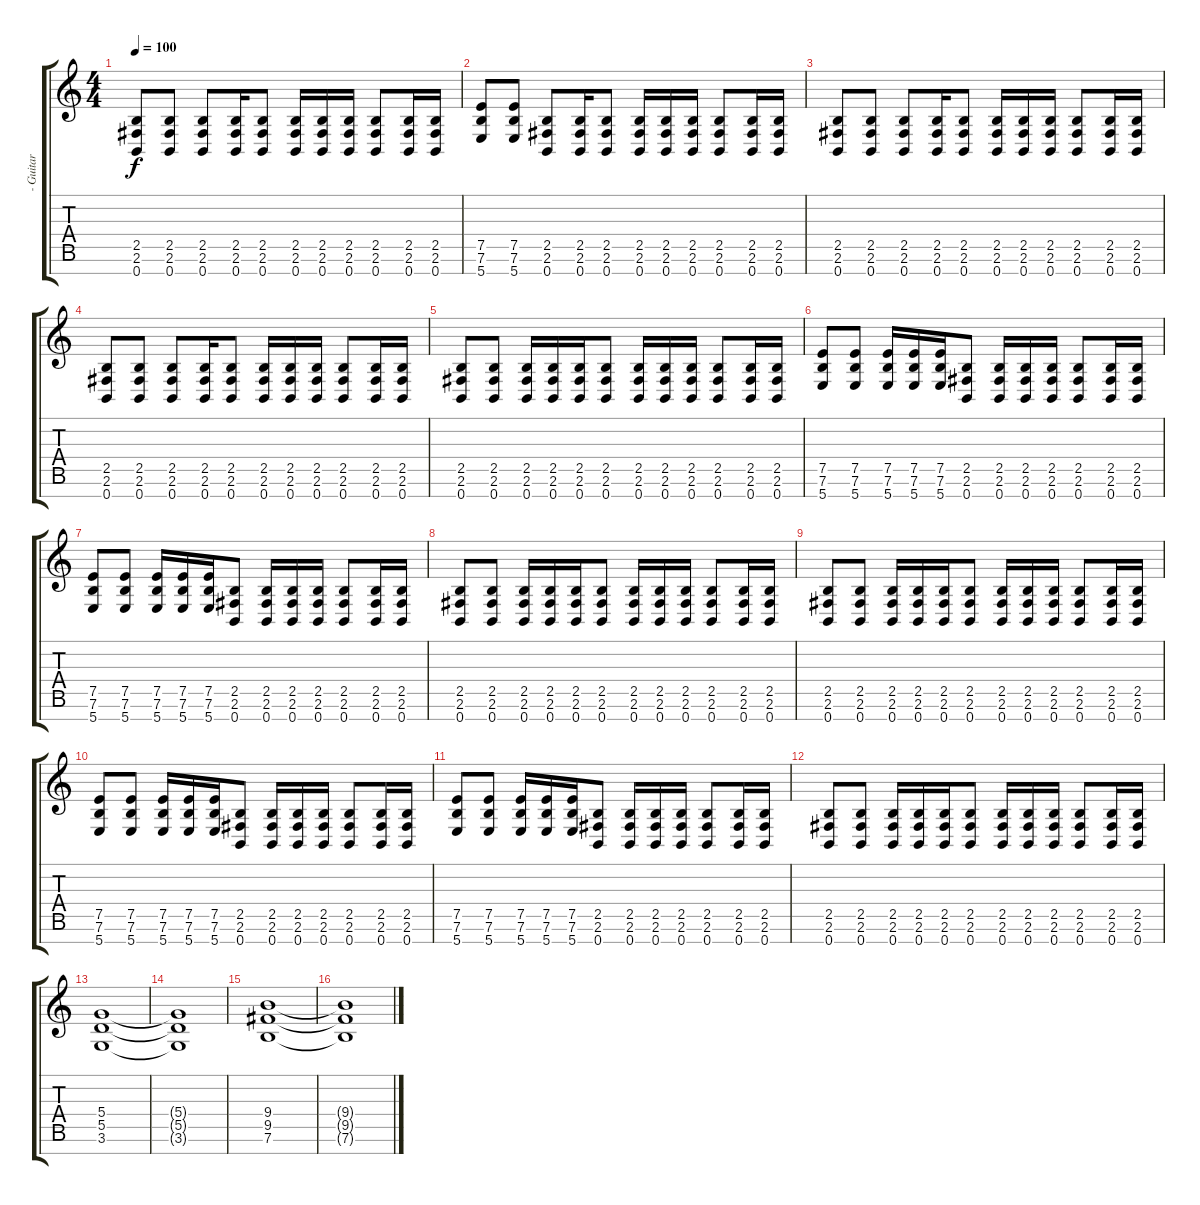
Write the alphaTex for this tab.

\track ("- Guitar" "- Guitar") {instrument overdrivenguitar}
\staff {score tabs}
\tuning (E4 B3 G3 D3 A2 E2 B1) {hide}
\ts (4 4)
\tempo 100
\clef g2
\ks c
(2.5 2.6 0.7).8{dy f} (2.5 2.6 0.7).8 (2.5 2.6 0.7).8 (2.5 2.6 0.7).16 (2.5 2.6 0.7).8 (2.5 2.6 0.7).16 (2.5 2.6 0.7).16 (2.5 2.6 0.7).16 (2.5 2.6 0.7).8 (2.5 2.6 0.7).16 (2.5 2.6 0.7).16 |
(7.5 7.6 5.7).8 (7.5 7.6 5.7).8 (2.5 2.6 0.7).8 (2.5 2.6 0.7).16 (2.5 2.6 0.7).8 (2.5 2.6 0.7).16 (2.5 2.6 0.7).16 (2.5 2.6 0.7).16 (2.5 2.6 0.7).8 (2.5 2.6 0.7).16 (2.5 2.6 0.7).16 |
(2.5 2.6 0.7).8 (2.5 2.6 0.7).8 (2.5 2.6 0.7).8 (2.5 2.6 0.7).16 (2.5 2.6 0.7).8 (2.5 2.6 0.7).16 (2.5 2.6 0.7).16 (2.5 2.6 0.7).16 (2.5 2.6 0.7).8 (2.5 2.6 0.7).16 (2.5 2.6 0.7).16 |
(2.5 2.6 0.7).8 (2.5 2.6 0.7).8 (2.5 2.6 0.7).8 (2.5 2.6 0.7).16 (2.5 2.6 0.7).8 (2.5 2.6 0.7).16 (2.5 2.6 0.7).16 (2.5 2.6 0.7).16 (2.5 2.6 0.7).8 (2.5 2.6 0.7).16 (2.5 2.6 0.7).16 |
(2.5 2.6 0.7).8 (2.5 2.6 0.7).8 (2.5 2.6 0.7).16 (2.5 2.6 0.7).16 (2.5 2.6 0.7).16 (2.5 2.6 0.7).8 (2.5 2.6 0.7).16 (2.5 2.6 0.7).16 (2.5 2.6 0.7).16 (2.5 2.6 0.7).8 (2.5 2.6 0.7).16 (2.5 2.6 0.7).16 |
(7.5 7.6 5.7).8 (7.5 7.6 5.7).8 (7.5 7.6 5.7).16 (7.5 7.6 5.7).16 (7.5 7.6 5.7).16 (2.5 2.6 0.7).8 (2.5 2.6 0.7).16 (2.5 2.6 0.7).16 (2.5 2.6 0.7).16 (2.5 2.6 0.7).8 (2.5 2.6 0.7).16 (2.5 2.6 0.7).16 |
(7.5 7.6 5.7).8 (7.5 7.6 5.7).8 (7.5 7.6 5.7).16 (7.5 7.6 5.7).16 (7.5 7.6 5.7).16 (2.5 2.6 0.7).8 (2.5 2.6 0.7).16 (2.5 2.6 0.7).16 (2.5 2.6 0.7).16 (2.5 2.6 0.7).8 (2.5 2.6 0.7).16 (2.5 2.6 0.7).16 |
(2.5 2.6 0.7).8 (2.5 2.6 0.7).8 (2.5 2.6 0.7).16 (2.5 2.6 0.7).16 (2.5 2.6 0.7).16 (2.5 2.6 0.7).8 (2.5 2.6 0.7).16 (2.5 2.6 0.7).16 (2.5 2.6 0.7).16 (2.5 2.6 0.7).8 (2.5 2.6 0.7).16 (2.5 2.6 0.7).16 |
(2.5 2.6 0.7).8 (2.5 2.6 0.7).8 (2.5 2.6 0.7).16 (2.5 2.6 0.7).16 (2.5 2.6 0.7).16 (2.5 2.6 0.7).8 (2.5 2.6 0.7).16 (2.5 2.6 0.7).16 (2.5 2.6 0.7).16 (2.5 2.6 0.7).8 (2.5 2.6 0.7).16 (2.5 2.6 0.7).16 |
(7.5 7.6 5.7).8 (7.5 7.6 5.7).8 (7.5 7.6 5.7).16 (7.5 7.6 5.7).16 (7.5 7.6 5.7).16 (2.5 2.6 0.7).8 (2.5 2.6 0.7).16 (2.5 2.6 0.7).16 (2.5 2.6 0.7).16 (2.5 2.6 0.7).8 (2.5 2.6 0.7).16 (2.5 2.6 0.7).16 |
(7.5 7.6 5.7).8 (7.5 7.6 5.7).8 (7.5 7.6 5.7).16 (7.5 7.6 5.7).16 (7.5 7.6 5.7).16 (2.5 2.6 0.7).8 (2.5 2.6 0.7).16 (2.5 2.6 0.7).16 (2.5 2.6 0.7).16 (2.5 2.6 0.7).8 (2.5 2.6 0.7).16 (2.5 2.6 0.7).16 |
(2.5 2.6 0.7).8 (2.5 2.6 0.7).8 (2.5 2.6 0.7).16 (2.5 2.6 0.7).16 (2.5 2.6 0.7).16 (2.5 2.6 0.7).8 (2.5 2.6 0.7).16 (2.5 2.6 0.7).16 (2.5 2.6 0.7).16 (2.5 2.6 0.7).8 (2.5 2.6 0.7).16 (2.5 2.6 0.7).16 |
(5.4 5.5 3.6).1{instrument distortionguitar} |
(5.4{t} 5.5{t} 3.6{t}).1 |
(9.4 9.5 7.6).1 |
(9.4{t} 9.5{t} 7.6{t}).1
